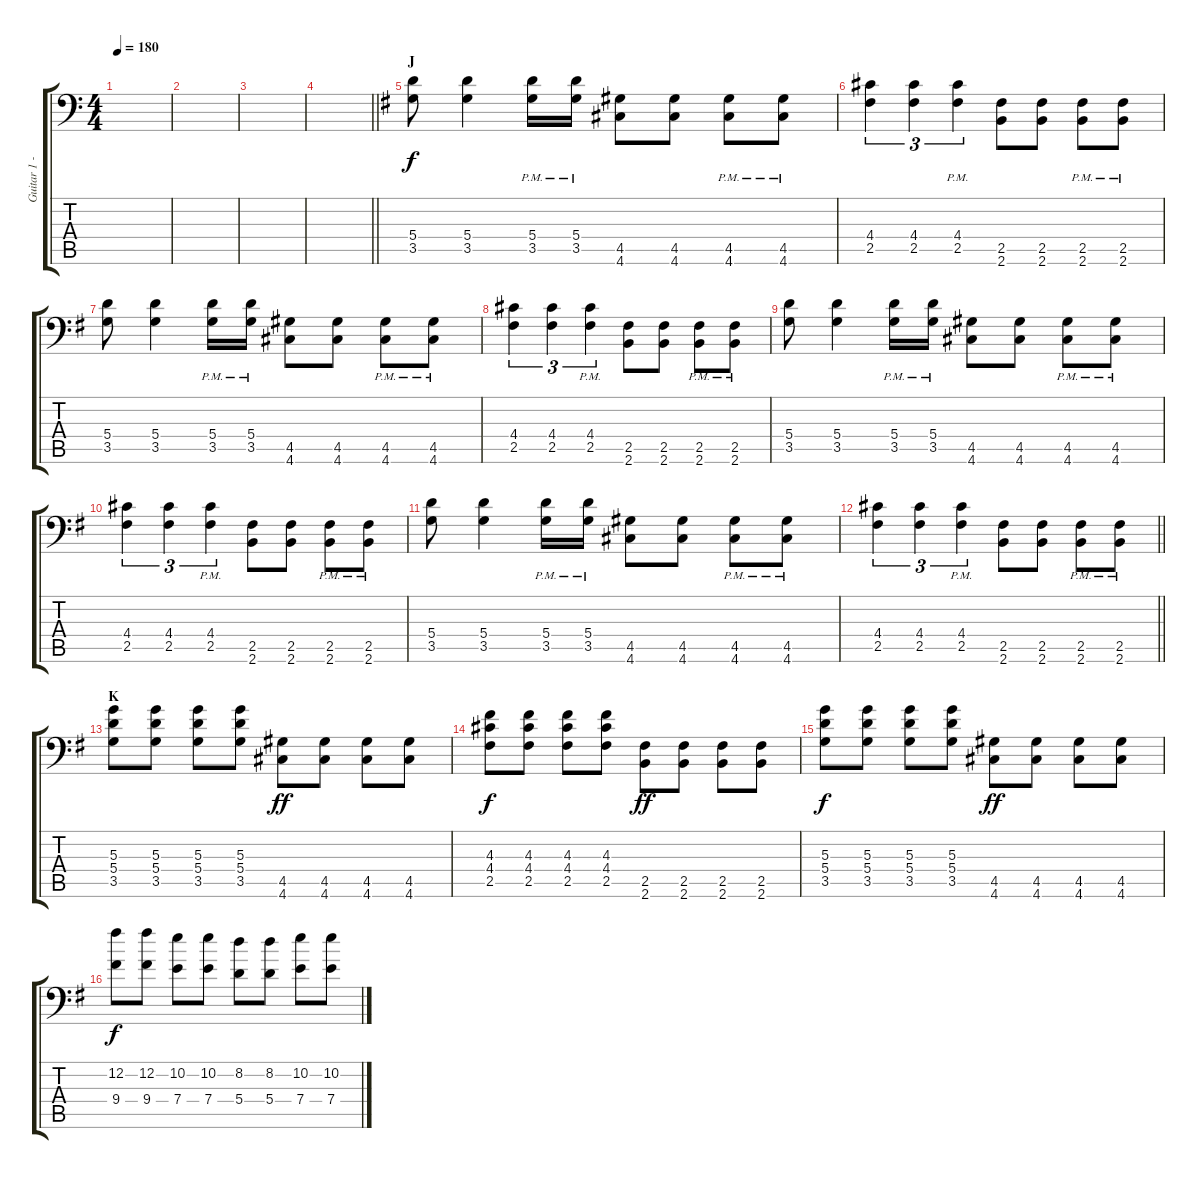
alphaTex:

\track ("Guitar 1 - Uruha" "Guitar 1 -") {instrument distortionguitar}
\staff {score tabs}
\tuning (B3 Gb3 D3 A2 E2 A1) {hide}
\ts (4 4)
\tempo 180
\clef f4
\ks c
|
|
|
\barLineRight lightlight
|
\section ("" "J")
\ks g
(5.4 3.5).8 (5.4 3.5).4 (5.4{pm} 3.5{pm}).16 (5.4{pm} 3.5{pm}).16 (4.5 4.6).8 (4.5 4.6).8 (4.5{pm} 4.6{pm}).8 (4.5{pm} 4.6{pm}).8 |
(4.4 2.5).4{tu (3 2)} (4.4 2.5).4{tu (3 2)} (4.4{pm} 2.5{pm}).4{tu (3 2)} (2.5 2.6).8 (2.5 2.6).8 (2.5{pm} 2.6{pm}).8 (2.5{pm} 2.6{pm}).8 |
(5.4 3.5).8 (5.4 3.5).4 (5.4{pm} 3.5{pm}).16 (5.4{pm} 3.5{pm}).16 (4.5 4.6).8 (4.5 4.6).8 (4.5{pm} 4.6{pm}).8 (4.5{pm} 4.6{pm}).8 |
(4.4 2.5).4{tu (3 2)} (4.4 2.5).4{tu (3 2)} (4.4{pm} 2.5{pm}).4{tu (3 2)} (2.5 2.6).8 (2.5 2.6).8 (2.5{pm} 2.6{pm}).8 (2.5{pm} 2.6{pm}).8 |
(5.4 3.5).8 (5.4 3.5).4 (5.4{pm} 3.5{pm}).16 (5.4{pm} 3.5{pm}).16 (4.5 4.6).8 (4.5 4.6).8 (4.5{pm} 4.6{pm}).8 (4.5{pm} 4.6{pm}).8 |
(4.4 2.5).4{tu (3 2)} (4.4 2.5).4{tu (3 2)} (4.4{pm} 2.5{pm}).4{tu (3 2)} (2.5 2.6).8 (2.5 2.6).8 (2.5{pm} 2.6{pm}).8 (2.5{pm} 2.6{pm}).8 |
(5.4 3.5).8 (5.4 3.5).4 (5.4{pm} 3.5{pm}).16 (5.4{pm} 3.5{pm}).16 (4.5 4.6).8 (4.5 4.6).8 (4.5{pm} 4.6{pm}).8 (4.5{pm} 4.6{pm}).8 |
\barLineRight lightlight
(4.4 2.5).4{tu (3 2)} (4.4 2.5).4{tu (3 2)} (4.4{pm} 2.5{pm}).4{tu (3 2)} (2.5 2.6).8 (2.5 2.6).8 (2.5{pm} 2.6{pm}).8 (2.5{pm} 2.6{pm}).8 |
\section ("" "K")
(5.3 5.4 3.5).8{dy f} (5.3 5.4 3.5).8 (5.3 5.4 3.5).8 (5.3 5.4 3.5).8 (4.5 4.6).8{dy ff} (4.5 4.6).8 (4.5 4.6).8 (4.5 4.6).8 |
(4.3 4.4 2.5).8{dy f} (4.3 4.4 2.5).8 (4.3 4.4 2.5).8 (4.3 4.4 2.5).8 (2.5 2.6).8{dy ff} (2.5 2.6).8 (2.5 2.6).8 (2.5 2.6).8 |
(5.3 5.4 3.5).8{dy f} (5.3 5.4 3.5).8 (5.3 5.4 3.5).8 (5.3 5.4 3.5).8 (4.5 4.6).8{dy ff} (4.5 4.6).8 (4.5 4.6).8 (4.5 4.6).8 |
(12.2 9.4).8{dy f} (12.2 9.4).8 (10.2 7.4).8 (10.2 7.4).8 (8.2 5.4).8 (8.2 5.4).8 (10.2 7.4).8 (10.2 7.4).8
